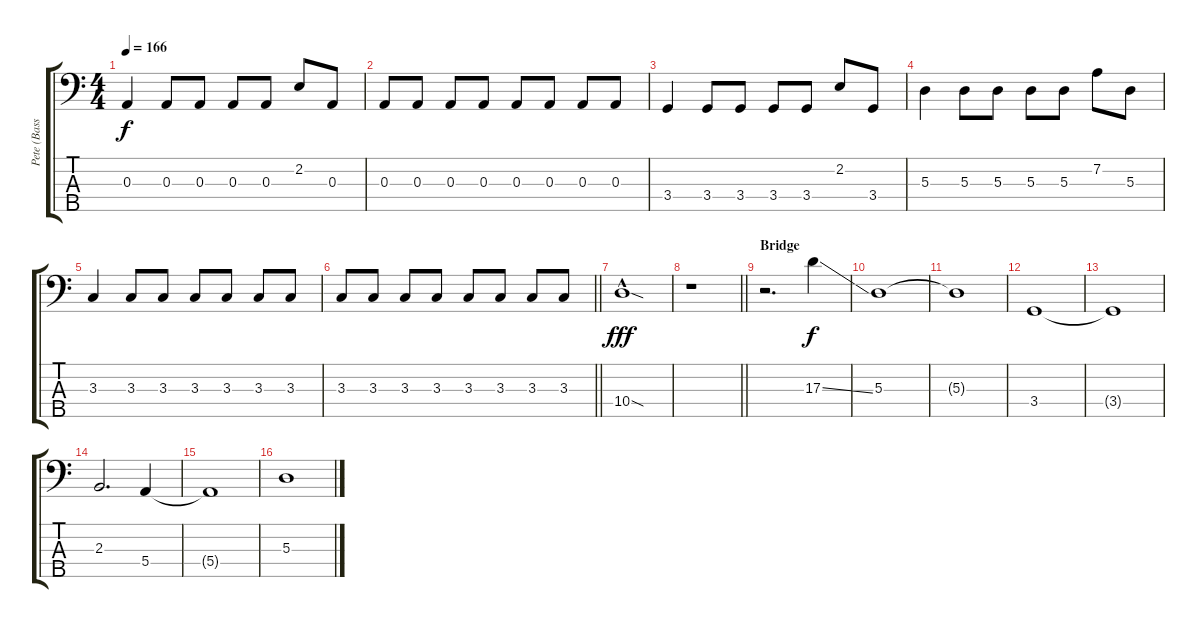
\track ("Pete (Bass)" "Pete (Bass") {instrument electricbassfinger}
\staff {score tabs}
\tuning (G2 D2 A1 E1 B0) {hide}
\ts (4 4)
\tempo 166
\clef f4
\ks c
0.3.4{dy f} 0.3.8 0.3.8 0.3.8 0.3.8 2.2.8 0.3.8 |
0.3.8 0.3.8 0.3.8 0.3.8 0.3.8 0.3.8 0.3.8 0.3.8 |
3.4.4 3.4.8 3.4.8 3.4.8 3.4.8 2.2.8 3.4.8 |
5.3.4 5.3.8 5.3.8 5.3.8 5.3.8 7.2.8 5.3.8 |
3.3.4 3.3.8 3.3.8 3.3.8 3.3.8 3.3.8 3.3.8 |
\barLineRight lightlight
3.3.8 3.3.8 3.3.8 3.3.8 3.3.8 3.3.8 3.3.8 3.3.8 |
10.4{sod hac}.1{dy fff} |
\barLineRight lightlight
r.1 |
\section ("" "Bridge")
r.2{d} 17.3{ss}.4{dy f} |
5.3.1 |
5.3{t}.1 |
3.4.1 |
3.4{t}.1 |
2.3.2{d} 5.4.4 |
5.4{t}.1 |
5.3.1
